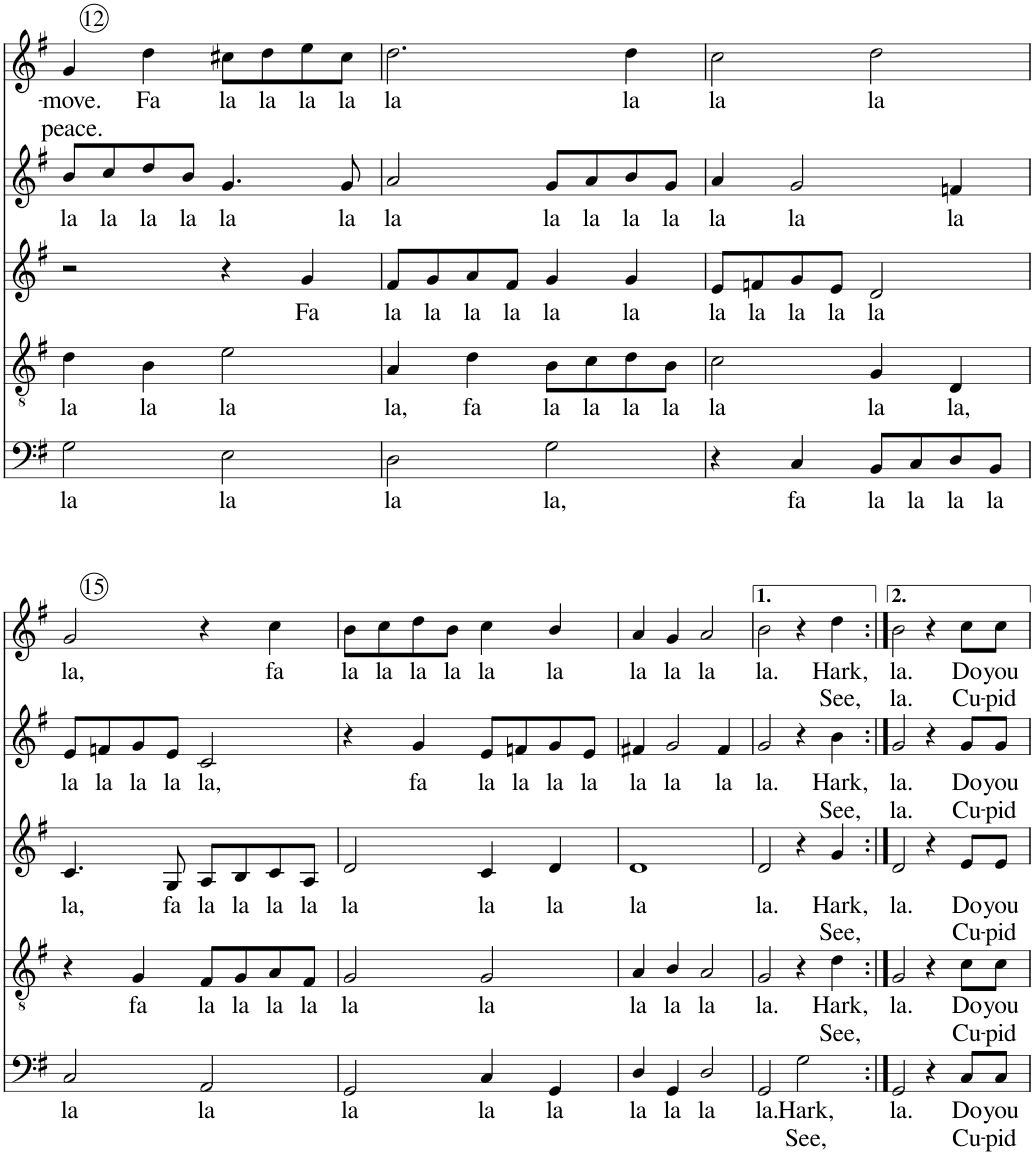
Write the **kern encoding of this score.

**kern	**text	**text	**kern	**text	**text	**kern	**text	**text	**kern	**text	**text	**kern	**text	**text
*part5	*part5	*part5	*part4	*part4	*part4	*part3	*part3	*part3	*part2	*part2	*part2	*part1	*part1	*part1
*staff5	*staff5	*staff5	*staff4	*staff4	*staff4	*staff3	*staff3	*staff3	*staff2	*staff2	*staff2	*staff1	*staff1	*staff1
*I"B	*	*	*I"T	*	*	*I"A	*	*	*I"S2	*	*	*I"S1	*	*
!!LO:PB:g=z
*clefF4	*	*	*clefGv2	*	*	*clefG2	*	*	*clefG2	*	*	*clefG2	*	*
*k[f#]	*	*	*k[f#]	*	*	*k[f#]	*	*	*k[f#]	*	*	*k[f#]	*	*
*G:	*	*	*G:	*	*	*G:	*	*	*G:	*	*	*G:	*	*
*M2/2	*	*	*M2/2	*	*	*M2/2	*	*	*M2/2	*	*	*M2/2	*	*
*met(c|)	*	*	*met(c|)	*	*	*met(c|)	*	*	*met(c|)	*	*	*met(c|)	*	*
=12	=12	=12	=12	=12	=12	=12	=12	=12	=12	=12	=12	=12	=12	=12
!	!LO:LY:b	!	!	!LO:LY:b	!	!	!	!	!	!LO:LY:b	!	!	!LO:LY:b	!LO:LY:b
2G\	la	.	4d\	la	.	2r	.	.	8b/L	la	.	4g/	move.	peace.
!	!	!	!	!	!	!	!	!	!	!LO:LY:b	!	!	!	!
.	.	.	.	.	.	.	.	.	8cc/	la	.	.	.	.
!	!	!	!	!LO:LY:b	!	!	!	!	!	!LO:LY:b	!	!	!LO:LY:b	!
.	.	.	4B\	la	.	.	.	.	8dd/	la	.	4dd\	Fa	.
!	!	!	!	!	!	!	!	!	!	!LO:LY:b	!	!	!	!
.	.	.	.	.	.	.	.	.	8b/J	la	.	.	.	.
!	!LO:LY:b	!	!	!LO:LY:b	!	!	!	!	!	!LO:LY:b	!	!	!LO:LY:b	!
2E\	la	.	2e\	la	.	4r	.	.	4.g/	la	.	8cc#X\L	la	.
!	!	!	!	!	!	!	!	!	!	!	!	!	!LO:LY:b	!
.	.	.	.	.	.	.	.	.	.	.	.	8dd\	la	.
!	!	!	!	!	!	!	!LO:LY:b	!	!	!	!	!	!LO:LY:b	!
.	.	.	.	.	.	4g/	Fa	.	.	.	.	8ee\	la	.
!	!	!	!	!	!	!	!	!	!	!LO:LY:b	!	!	!LO:LY:b	!
.	.	.	.	.	.	.	.	.	8g/	la	.	8cc#\J	la	.
=13	=13	=13	=13	=13	=13	=13	=13	=13	=13	=13	=13	=13	=13	=13
!	!LO:LY:b	!	!	!LO:LY:b	!	!	!LO:LY:b	!	!	!LO:LY:b	!	!	!LO:LY:b	!
2D\	la	.	4A/	la,	.	8f#/L	la	.	2a/	la	.	2.dd\	la	.
!	!	!	!	!	!	!	!LO:LY:b	!	!	!	!	!	!	!
.	.	.	.	.	.	8g/	la	.	.	.	.	.	.	.
!	!	!	!	!LO:LY:b	!	!	!LO:LY:b	!	!	!	!	!	!	!
.	.	.	4d\	fa	.	8a/	la	.	.	.	.	.	.	.
!	!	!	!	!	!	!	!LO:LY:b	!	!	!	!	!	!	!
.	.	.	.	.	.	8f#/J	la	.	.	.	.	.	.	.
!	!LO:LY:b	!	!	!LO:LY:b	!	!	!LO:LY:b	!	!	!LO:LY:b	!	!	!	!
2G\	la,	.	8B\L	la	.	4g/	la	.	8g/L	la	.	.	.	.
!	!	!	!	!LO:LY:b	!	!	!	!	!	!LO:LY:b	!	!	!	!
.	.	.	8c\	la	.	.	.	.	8a/	la	.	.	.	.
!	!	!	!	!LO:LY:b	!	!	!LO:LY:b	!	!	!LO:LY:b	!	!	!LO:LY:b	!
.	.	.	8d\	la	.	4g/	la	.	8b/	la	.	4dd\	la	.
!	!	!	!	!LO:LY:b	!	!	!	!	!	!LO:LY:b	!	!	!	!
.	.	.	8B\J	la	.	.	.	.	8g/J	la	.	.	.	.
=14	=14	=14	=14	=14	=14	=14	=14	=14	=14	=14	=14	=14	=14	=14
!	!	!	!	!LO:LY:b	!	!	!LO:LY:b	!	!	!LO:LY:b	!	!	!LO:LY:b	!
4r	.	.	2c\	la	.	8e/L	la	.	4a/	la	.	2cc\	la	.
!	!	!	!	!	!	!	!LO:LY:b	!	!	!	!	!	!	!
.	.	.	.	.	.	8fn/	la	.	.	.	.	.	.	.
!	!LO:LY:b	!	!	!	!	!	!LO:LY:b	!	!	!LO:LY:b	!	!	!	!
4C/	fa	.	.	.	.	8g/	la	.	2g/	la	.	.	.	.
!	!	!	!	!	!	!	!LO:LY:b	!	!	!	!	!	!	!
.	.	.	.	.	.	8e/J	la	.	.	.	.	.	.	.
!	!LO:LY:b	!	!	!LO:LY:b	!	!	!LO:LY:b	!	!	!	!	!	!LO:LY:b	!
8BB/L	la	.	4G/	la	.	2d/	la	.	.	.	.	2dd\	la	.
!	!LO:LY:b	!	!	!	!	!	!	!	!	!	!	!	!	!
8C/	la	.	.	.	.	.	.	.	.	.	.	.	.	.
!	!LO:LY:b	!	!	!LO:LY:b	!	!	!	!	!	!LO:LY:b	!	!	!	!
8D/	la	.	4D/	la,	.	.	.	.	4fn/	la	.	.	.	.
!	!LO:LY:b	!	!	!	!	!	!	!	!	!	!	!	!	!
8BB/J	la	.	.	.	.	.	.	.	.	.	.	.	.	.
!!LO:LB:g=z
=15	=15	=15	=15	=15	=15	=15	=15	=15	=15	=15	=15	=15	=15	=15
!	!LO:LY:b	!	!	!	!	!	!LO:LY:b	!	!	!LO:LY:b	!	!	!LO:LY:b	!
2C/	la	.	4r	.	.	4.c/	la,	.	8e/L	la	.	2g/	la,	.
!	!	!	!	!	!	!	!	!	!	!LO:LY:b	!	!	!	!
.	.	.	.	.	.	.	.	.	8fn/	la	.	.	.	.
!	!	!	!	!LO:LY:b	!	!	!	!	!	!LO:LY:b	!	!	!	!
.	.	.	4G/	fa	.	.	.	.	8g/	la	.	.	.	.
!	!	!	!	!	!	!	!LO:LY:b	!	!	!LO:LY:b	!	!	!	!
.	.	.	.	.	.	8G/	fa	.	8e/J	la	.	.	.	.
!	!LO:LY:b	!	!	!LO:LY:b	!	!	!LO:LY:b	!	!	!LO:LY:b	!	!	!	!
2AA/	la	.	8F#/L	la	.	8A/L	la	.	2c/	la,	.	4r	.	.
!	!	!	!	!LO:LY:b	!	!	!LO:LY:b	!	!	!	!	!	!	!
.	.	.	8G/	la	.	8B/	la	.	.	.	.	.	.	.
!	!	!	!	!LO:LY:b	!	!	!LO:LY:b	!	!	!	!	!	!LO:LY:b	!
.	.	.	8A/	la	.	8c/	la	.	.	.	.	4cc\	fa	.
!	!	!	!	!LO:LY:b	!	!	!LO:LY:b	!	!	!	!	!	!	!
.	.	.	8F#/J	la	.	8A/J	la	.	.	.	.	.	.	.
=16	=16	=16	=16	=16	=16	=16	=16	=16	=16	=16	=16	=16	=16	=16
!	!LO:LY:b	!	!	!LO:LY:b	!	!	!LO:LY:b	!	!	!	!	!	!LO:LY:b	!
2GG/	la	.	2G/	la	.	2d/	la	.	4r	.	.	8b\L	la	.
!	!	!	!	!	!	!	!	!	!	!	!	!	!LO:LY:b	!
.	.	.	.	.	.	.	.	.	.	.	.	8cc\	la	.
!	!	!	!	!	!	!	!	!	!	!LO:LY:b	!	!	!LO:LY:b	!
.	.	.	.	.	.	.	.	.	4g/	fa	.	8dd\	la	.
!	!	!	!	!	!	!	!	!	!	!	!	!	!LO:LY:b	!
.	.	.	.	.	.	.	.	.	.	.	.	8b\J	la	.
!	!LO:LY:b	!	!	!LO:LY:b	!	!	!LO:LY:b	!	!	!LO:LY:b	!	!	!LO:LY:b	!
4C/	la	.	2G/	la	.	4c/	la	.	8e/L	la	.	4cc\	la	.
!	!	!	!	!	!	!	!	!	!	!LO:LY:b	!	!	!	!
.	.	.	.	.	.	.	.	.	8fn/	la	.	.	.	.
!	!LO:LY:b	!	!	!	!	!	!LO:LY:b	!	!	!LO:LY:b	!	!	!LO:LY:b	!
4GG/	la	.	.	.	.	4d/	la	.	8g/	la	.	4b/	la	.
!	!	!	!	!	!	!	!	!	!	!LO:LY:b	!	!	!	!
.	.	.	.	.	.	.	.	.	8e/J	la	.	.	.	.
=17	=17	=17	=17	=17	=17	=17	=17	=17	=17	=17	=17	=17	=17	=17
!	!LO:LY:b	!	!	!LO:LY:b	!	!	!LO:LY:b	!	!	!LO:LY:b	!	!	!LO:LY:b	!
4D/	la	.	4A/	la	.	1d	la	.	4f#X/	la	.	4a/	la	.
!	!LO:LY:b	!	!	!LO:LY:b	!	!	!	!	!	!LO:LY:b	!	!	!LO:LY:b	!
4GG/	la	.	4B/	la	.	.	.	.	2g/	la	.	4g/	la	.
!	!LO:LY:b	!	!	!LO:LY:b	!	!	!	!	!	!	!	!	!LO:LY:b	!
2D/	la	.	2A/	la	.	.	.	.	.	.	.	2a/	la	.
!	!	!	!	!	!	!	!	!	!	!LO:LY:b	!	!	!	!
.	.	.	.	.	.	.	.	.	4f#/	la	.	.	.	.
=18	=18	=18	=18	=18	=18	=18	=18	=18	=18	=18	=18	=18	=18	=18
!	!LO:LY:b	!	!	!LO:LY:b	!	!	!LO:LY:b	!	!	!LO:LY:b	!	!	!LO:LY:b	!
2GG/	la.	.	2G/	la.	.	2d/	la.	.	2g/	la.	.	2b\	la.	.
!	!LO:LY:b	!LO:LY:b	!	!	!	!	!	!	!	!	!	!	!	!
2G\	Hark,	See,	4r	.	.	4r	.	.	4r	.	.	4r	.	.
!	!	!	!	!LO:LY:b	!LO:LY:b	!	!LO:LY:b	!LO:LY:b	!	!LO:LY:b	!LO:LY:b	!	!LO:LY:b	!LO:LY:b
.	.	.	4d\	Hark,	See,	4g/	Hark,	See,	4b\	Hark,	See,	4dd\	Hark,	See,
=19:|!	=19:|!	=19:|!	=19:|!	=19:|!	=19:|!	=19:|!	=19:|!	=19:|!	=19:|!	=19:|!	=19:|!	=19:|!	=19:|!	=19:|!
!	!LO:LY:b	!	!	!LO:LY:b	!	!	!LO:LY:b	!	!	!LO:LY:b	!LO:LY:b	!	!LO:LY:b	!LO:LY:b
2GG/	la.	.	2G/	la.	.	2d/	la.	.	2g/	la.	la.	2b\	la.	la.
4r	.	.	4r	.	.	4r	.	.	4r	.	.	4r	.	.
!	!LO:LY:b	!LO:LY:b	!	!LO:LY:b	!LO:LY:b	!	!LO:LY:b	!LO:LY:b	!	!LO:LY:b	!LO:LY:b	!	!LO:LY:b	!LO:LY:b
8C/L	Do	Cu-	8c\L	Do	Cu-	8e/L	Do	Cu-	8g/L	Do	Cu-	8cc\L	Do	Cu-
!	!LO:LY:b	!LO:LY:b	!	!LO:LY:b	!LO:LY:b	!	!LO:LY:b	!LO:LY:b	!	!LO:LY:b	!LO:LY:b	!	!LO:LY:b	!LO:LY:b
8C/J	-you	-pid	8c\J	-you	-pid	8e/J	-you	-pid	8g/J	-you	-pid	8cc\J	-you	-pid
=	=	=	=	=	=	=	=	=	=	=	=	=	=	=
*-	*-	*-	*-	*-	*-	*-	*-	*-	*-	*-	*-	*-	*-	*-
